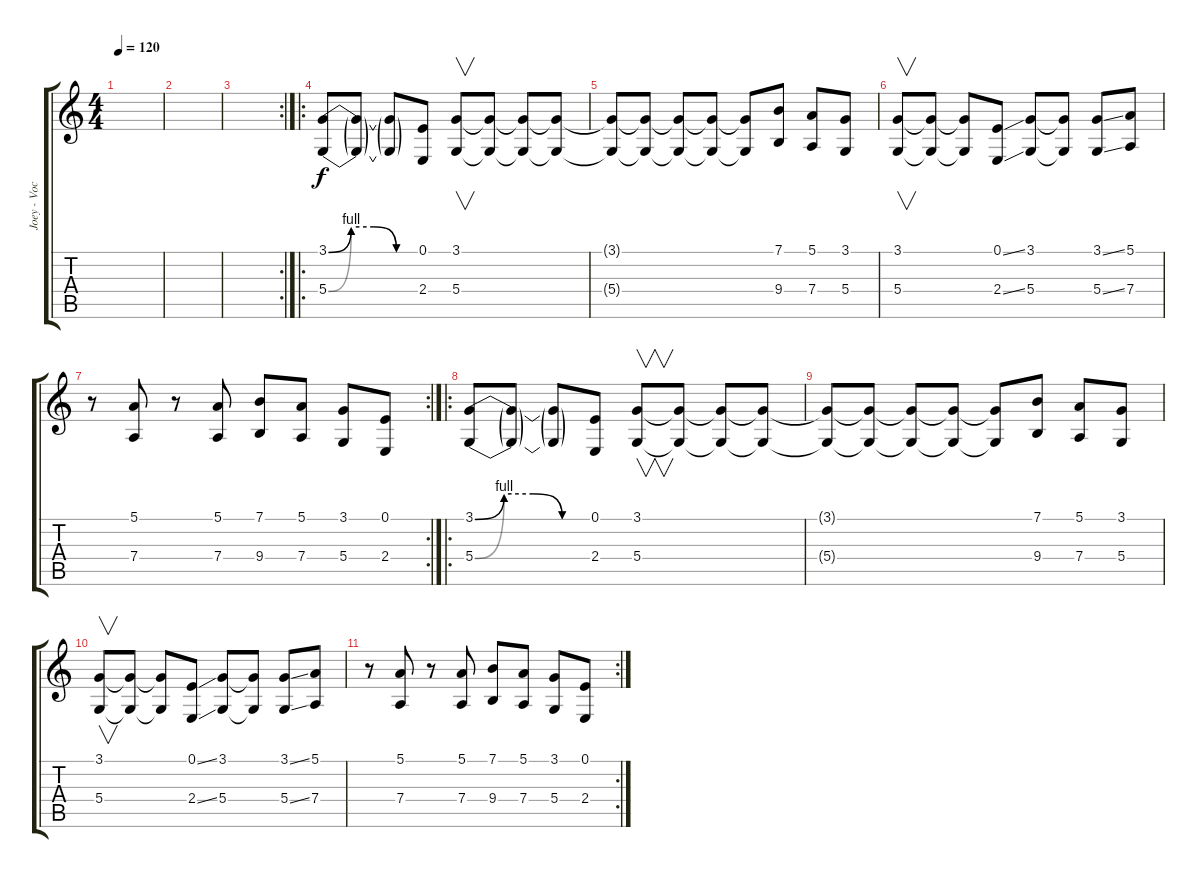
\track ("Joey - Vocals" "Joey - Voc") {instrument lead2sawtooth}
\staff {score tabs}
\tuning (E4 B3 G3 D3 A2 E2) {hide}
\ts (4 4)
\tempo 120
\clef g2
\ks c
|
|
\rc 2
|
\ro
(3.1{be (custom 0 0 15 4 30 4 45 0 60 0)} 5.4{be (custom 0 0 15 4 30 4 45 0 60 0)}).8{volume 12 balance 0} (3.1{t} 5.4{t}).8 (3.1{t} 5.4{t}).8 (0.1 2.4).8 (3.1 5.4).8{v} (3.1{t} 5.4{t}).8 (3.1{t} 5.4{t}).8 (3.1{t} 5.4{t}).8 |
(3.1{t} 5.4{t}).8 (3.1{t} 5.4{t}).8 (3.1{t} 5.4{t}).8 (3.1{t} 5.4{t}).8 (3.1{t} 5.4{t}).8 (7.1 9.4).8 (5.1 7.4).8 (3.1 5.4).8 |
(3.1 5.4).8{v} (3.1{t} 5.4{t}).8 (3.1{t} 5.4{t}).8 (0.1{ss} 2.4{ss}).8 (3.1 5.4).8 (3.1{t} 5.4{t}).8 (3.1{ss} 5.4{ss}).8 (5.1 7.4).8 |
\rc 2
r.8 (5.1 7.4).8 r.8 (5.1 7.4).8 (7.1 9.4).8 (5.1 7.4).8 (3.1 5.4).8 (0.1 2.4).8 |
\ro
(3.1{be (custom 0 0 15 4 30 4 45 0 60 0)} 5.4{be (custom 0 0 15 4 30 4 45 0 60 0)}).8{volume 12 balance 0} (3.1{t} 5.4{t}).8 (3.1{t} 5.4{t}).8 (0.1 2.4).8 (3.1 5.4).8{v} (3.1{t} 5.4{t}).8 (3.1{t} 5.4{t}).8 (3.1{t} 5.4{t}).8 |
(3.1{t} 5.4{t}).8 (3.1{t} 5.4{t}).8 (3.1{t} 5.4{t}).8 (3.1{t} 5.4{t}).8 (3.1{t} 5.4{t}).8 (7.1 9.4).8 (5.1 7.4).8 (3.1 5.4).8 |
(3.1 5.4).8{v} (3.1{t} 5.4{t}).8 (3.1{t} 5.4{t}).8 (0.1{ss} 2.4{ss}).8 (3.1 5.4).8 (3.1{t} 5.4{t}).8 (3.1{ss} 5.4{ss}).8 (5.1 7.4).8 |
\rc 2
r.8 (5.1 7.4).8 r.8 (5.1 7.4).8 (7.1 9.4).8 (5.1 7.4).8 (3.1 5.4).8 (0.1 2.4).8
